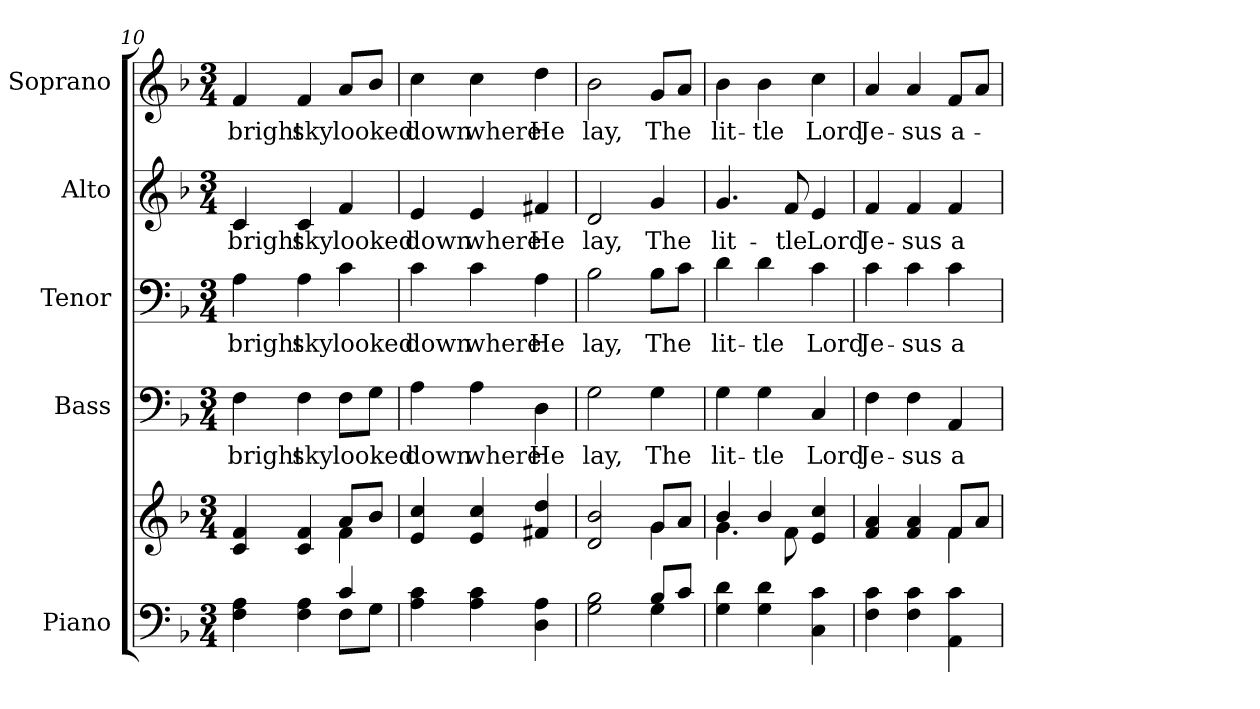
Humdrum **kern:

**kern	**kern	**kern	**text	**kern	**text	**kern	**text	**kern	**text
*part5	*part5	*part4	*part4	*part3	*part3	*part2	*part2	*part1	*part1
*staff6	*staff5	*staff4	*staff4	*staff3	*staff3	*staff2	*staff2	*staff1	*staff1
*I"Piano	*	*I"Bass	*	*I"Tenor	*	*I"Alto	*	*I"Soprano	*
*I'Pno.	*	*I'B.	*	*I'T.	*	*I'A.	*	*I'S.	*
!!LO:PB:g=z
*clefF4	*clefG2	*clefF4	*	*clefF4	*	*clefG2	*	*clefG2	*
*k[b-]	*k[b-]	*k[b-]	*	*k[b-]	*	*k[b-]	*	*k[b-]	*
*F:	*F:	*F:	*	*F:	*	*F:	*	*F:	*
*M3/4	*M3/4	*M3/4	*	*M3/4	*	*M3/4	*	*M3/4	*
=10	=10	=10	=10	=10	=10	=10	=10	=10	=10
*^	*^	*	*	*	*	*	*	*	*
!	!	!	!	!	!LO:LY:b:color=#000000	!	!	!	!	!	!
!	!	!	!	!	!	!	!LO:LY:b:color=#000000	!	!	!	!
!	!	!	!	!	!	!	!	!	!LO:LY:b:color=#000000	!	!
!	!	!	!	!	!	!	!	!	!	!	!LO:LY:b:color=#000000
4Fi\ 4Ai	2ryy	4ci/ 4fi	2ryy	4Fi\	bright	4Ai\	bright	4ci/	bright	4fi/	bright
!	!	!	!	!	!LO:LY:b:color=#000000	!	!	!	!	!	!
!	!	!	!	!	!	!	!LO:LY:b:color=#000000	!	!	!	!
!	!	!	!	!	!	!	!	!	!LO:LY:b:color=#000000	!	!
!	!	!	!	!	!	!	!	!	!	!	!LO:LY:b:color=#000000
4Fi\ 4Ai	.	4ci/ 4fi	.	4Fi\	sky	4Ai\	sky	4ci/	sky	4fi/	sky
!	!	!	!	!	!LO:LY:b:color=#000000	!	!	!	!	!	!
!	!	!	!	!	!	!	!LO:LY:b:color=#000000	!	!	!	!
!	!	!	!	!	!	!	!	!	!LO:LY:b:color=#000000	!	!
!	!	!	!	!	!	!	!	!	!	!	!LO:LY:b:color=#000000
4ci/	8Fi\L	8ai/L	4fi\	8Fi\L	looked	4ci\	looked	4fi/	looked	8ai/L	looked
.	8Gi\J	8b-i/J	.	8Gi\J	.	.	.	.	.	8b-i/J	.
*v	*v	*	*	*	*	*	*	*	*	*	*
*	*v	*v	*	*	*	*	*	*	*	*
=11	=11	=11	=11	=11	=11	=11	=11	=11	=11
*^	*	*	*	*	*	*	*	*	*
!	!	!	!	!LO:LY:b:color=#000000	!	!	!	!	!	!
*v	*v	*	*	*	*	*	*	*	*	*
*^	*	*	*	*	*	*	*	*	*
!	!	!	!	!	!	!LO:LY:b:color=#000000	!	!	!	!
*v	*v	*	*	*	*	*	*	*	*	*
*^	*	*	*	*	*	*	*	*	*
!	!	!	!	!	!	!	!	!LO:LY:b:color=#000000	!	!
*v	*v	*	*	*	*	*	*	*	*	*
*^	*	*	*	*	*	*	*	*	*
!	!	!	!	!	!	!	!	!	!	!LO:LY:b:color=#000000
*v	*v	*	*	*	*	*	*	*	*	*
4Ai\ 4ci	4ei/ 4cci	4Ai\	down	4ci\	down	4ei/	down	4cci\	down
!	!	!	!LO:LY:b:color=#000000	!	!	!	!	!	!
!	!	!	!	!	!LO:LY:b:color=#000000	!	!	!	!
!	!	!	!	!	!	!	!LO:LY:b:color=#000000	!	!
!	!	!	!	!	!	!	!	!	!LO:LY:b:color=#000000
4Ai\ 4ci	4ei/ 4cci	4Ai\	where	4ci\	where	4ei/	where	4cci\	where
!	!	!	!LO:LY:b:color=#000000	!	!	!	!	!	!
!	!	!	!	!	!LO:LY:b:color=#000000	!	!	!	!
!	!	!	!	!	!	!	!LO:LY:b:color=#000000	!	!
!	!	!	!	!	!	!	!	!	!LO:LY:b:color=#000000
4Di\ 4Ai	4f#Xi/ 4ddi	4Di\	He	4Ai\	He	4f#Xi/	He	4ddi\	He
=12	=12	=12	=12	=12	=12	=12	=12	=12	=12
*^	*^	*	*	*	*	*	*	*	*
!	!	!	!	!	!LO:LY:b:color=#000000	!	!	!	!	!	!
!	!	!	!	!	!	!	!LO:LY:b:color=#000000	!	!	!	!
!	!	!	!	!	!	!	!	!	!LO:LY:b:color=#000000	!	!
!	!	!	!	!	!	!	!	!	!	!	!LO:LY:b:color=#000000
2Gi\ 2B-i	2ryy	2di/ 2b-i	2ryy	2Gi\	lay,	2B-i\	lay,	2di/	lay,	2b-i\	lay,
!	!	!	!	!	!LO:LY:b:color=#000000	!	!	!	!	!	!
!	!	!	!	!	!	!	!LO:LY:b:color=#000000	!	!	!	!
!	!	!	!	!	!	!	!	!	!LO:LY:b:color=#000000	!	!
!	!	!	!	!	!	!	!	!	!	!	!LO:LY:b:color=#000000
8B-i/L	4Gi\	8gi/L	4gi\	4Gi\	The	8B-i\L	The	4gi/	The	8gi/L	The
8ci/J	.	8ai/J	.	.	.	8ci\J	.	.	.	8ai/J	.
*v	*v	*	*	*	*	*	*	*	*	*	*
!!LO:PB:g=z
=13	=13	=13	=13	=13	=13	=13	=13	=13	=13	=13
!	!	!	!	!LO:LY:b:color=#000000	!	!	!	!	!	!
!	!	!	!	!	!	!LO:LY:b:color=#000000	!	!	!	!
!	!	!	!	!	!	!	!	!LO:LY:b:color=#000000	!	!
!	!	!	!	!	!	!	!	!	!	!LO:LY:b:color=#000000
4Gi\ 4di	4b-i/	4.gi\	4Gi\	lit-	4di\	lit-	4.gi/	lit-	4b-i\	lit-
!	!	!	!	!LO:LY:b:color=#000000	!	!	!	!	!	!
!	!	!	!	!	!	!LO:LY:b:color=#000000	!	!	!	!
!	!	!	!	!	!	!	!	!	!	!LO:LY:b:color=#000000
4Gi\ 4di	4b-i/	.	4Gi\	-tle	4di\	-tle	.	.	4b-i\	-tle
!	!	!	!	!	!	!	!	!LO:LY:b:color=#000000	!	!
.	.	8fi\	.	.	.	.	8fi/	-tle	.	.
!	!	!	!	!LO:LY:b:color=#000000	!	!	!	!	!	!
!	!	!	!	!	!	!LO:LY:b:color=#000000	!	!	!	!
!	!	!	!	!	!	!	!	!LO:LY:b:color=#000000	!	!
!	!	!	!	!	!	!	!	!	!	!LO:LY:b:color=#000000
4Ci\ 4ci	4ei/ 4cci	4ryy	4Ci/	Lord	4ci\	Lord	4ei/	Lord	4cci\	Lord
=14	=14	=14	=14	=14	=14	=14	=14	=14	=14	=14
!	!	!	!	!LO:LY:b:color=#000000	!	!	!	!	!	!
!	!	!	!	!	!	!LO:LY:b:color=#000000	!	!	!	!
!	!	!	!	!	!	!	!	!LO:LY:b:color=#000000	!	!
!	!	!	!	!	!	!	!	!	!	!LO:LY:b:color=#000000
4Fi\ 4ci	4fi/ 4ai	2ryy	4Fi\	Je-	4ci\	Je-	4fi/	Je-	4ai/	Je-
!	!	!	!	!LO:LY:b:color=#000000	!	!	!	!	!	!
!	!	!	!	!	!	!LO:LY:b:color=#000000	!	!	!	!
!	!	!	!	!	!	!	!	!LO:LY:b:color=#000000	!	!
!	!	!	!	!	!	!	!	!	!	!LO:LY:b:color=#000000
4Fi\ 4ci	4fi/ 4ai	.	4Fi\	-sus	4ci\	-sus	4fi/	-sus	4ai/	-sus
!	!	!	!	!LO:LY:b:color=#000000	!	!	!	!	!	!
!	!	!	!	!	!	!LO:LY:b:color=#000000	!	!	!	!
!	!	!	!	!	!	!	!	!LO:LY:b:color=#000000	!	!
!	!	!	!	!	!	!	!	!	!	!LO:LY:b:color=#000000
4AAi\ 4ci	8fi/L	4fi\	4AAi/	a-	4ci\	a-	4fi/	a-	8fi/L	a-
.	8ai/J	.	.	.	.	.	.	.	8ai/J	.
*	*v	*v	*	*	*	*	*	*	*	*
=	=	=	=	=	=	=	=	=	=
*-	*-	*-	*-	*-	*-	*-	*-	*-	*-
